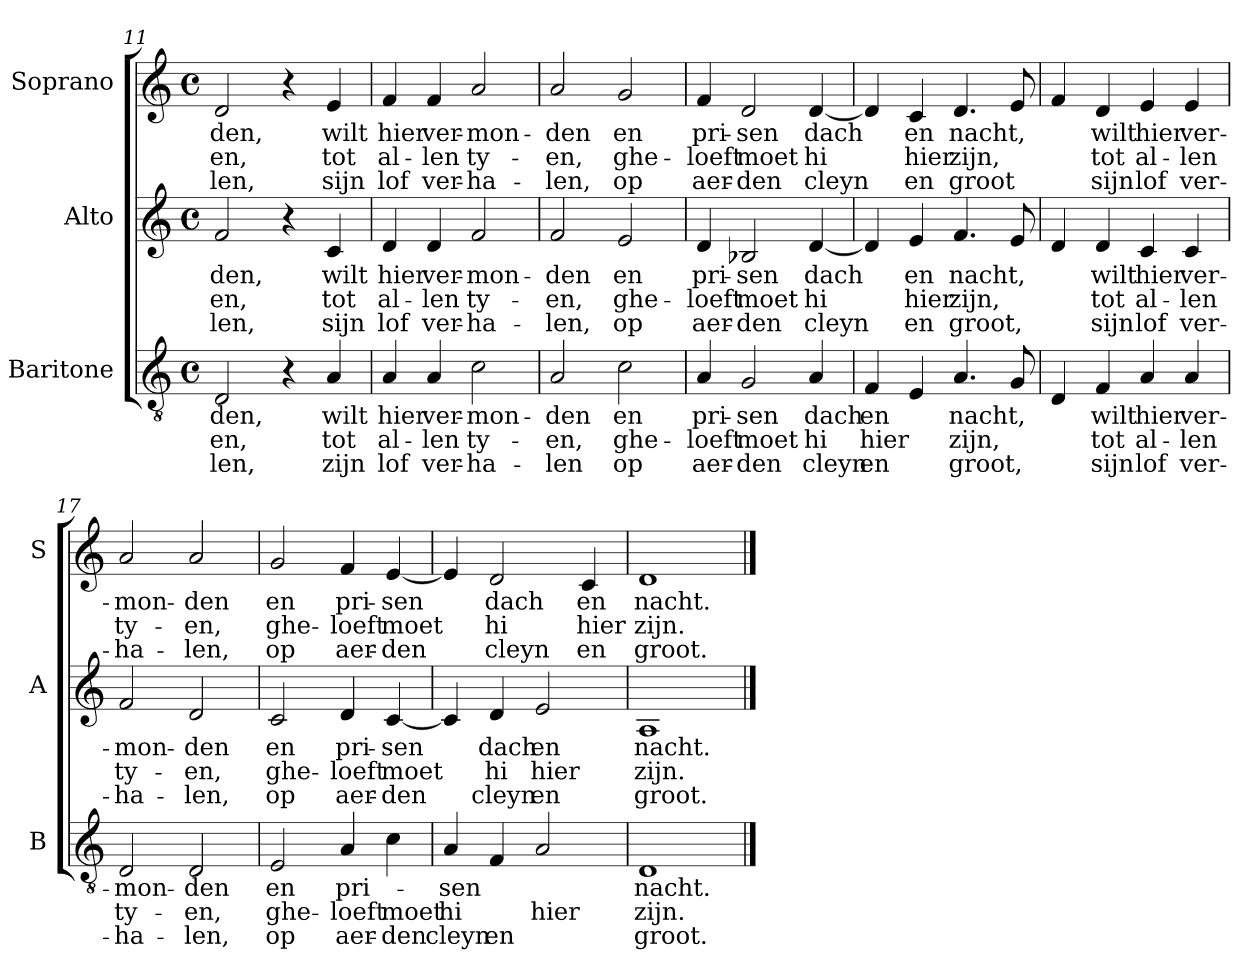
**kern	**text	**text	**text	**kern	**text	**text	**text	**kern	**text	**text	**text
*part3	*part3	*part3	*part3	*part2	*part2	*part2	*part2	*part1	*part1	*part1	*part1
*staff3	*staff3	*staff3	*staff3	*staff2	*staff2	*staff2	*staff2	*staff1	*staff1	*staff1	*staff1
*I"Baritone	*	*	*	*I"Alto	*	*	*	*I"Soprano	*	*	*
*I'B	*	*	*	*I'A	*	*	*	*I'S	*	*	*
!!LO:PB:g=z
*clefGv2	*	*	*	*clefG2	*	*	*	*clefG2	*	*	*
*k[]	*	*	*	*k[]	*	*	*	*k[]	*	*	*
*C:	*	*	*	*C:	*	*	*	*C:	*	*	*
*M4/4	*	*	*	*M4/4	*	*	*	*M4/4	*	*	*
*met(c)	*	*	*	*met(c)	*	*	*	*met(c)	*	*	*
=11	=11	=11	=11	=11	=11	=11	=11	=11	=11	=11	=11
!	!LO:LY:b	!LO:LY:b	!LO:LY:b	!	!LO:LY:b	!LO:LY:b	!LO:LY:b	!	!LO:LY:b	!LO:LY:b	!LO:LY:b
2D/	-den,	-en,	-len,	2f/	-den,	en,	-len,	2d/	-den,	-en,	-len,
4r	.	.	.	4r	.	.	.	4r	.	.	.
!	!LO:LY:b	!LO:LY:b	!LO:LY:b	!	!LO:LY:b	!LO:LY:b	!LO:LY:b	!	!LO:LY:b	!LO:LY:b	!LO:LY:b
4A/	wilt	tot	zijn	4c/	wilt	tot	sijn	4e/	wilt	tot	sijn
=12	=12	=12	=12	=12	=12	=12	=12	=12	=12	=12	=12
!	!LO:LY:b	!LO:LY:b	!LO:LY:b	!	!LO:LY:b	!LO:LY:b	!LO:LY:b	!	!LO:LY:b	!LO:LY:b	!LO:LY:b
4A/	hier	al-	lof	4d/	hier	al-	lof	4f/	hier	al-	lof
!	!LO:LY:b	!LO:LY:b	!LO:LY:b	!	!LO:LY:b	!LO:LY:b	!LO:LY:b	!	!LO:LY:b	!LO:LY:b	!LO:LY:b
4A/	ver-	-len	ver-	4d/	ver-	-len	ver-	4f/	ver-	-len	ver-
!	!LO:LY:b	!LO:LY:b	!LO:LY:b	!	!LO:LY:b	!LO:LY:b	!LO:LY:b	!	!LO:LY:b	!LO:LY:b	!LO:LY:b
2c\	-mon-	ty-	-ha-	2f/	-mon-	ty-	-ha-	2a/	-mon-	ty-	-ha-
=13	=13	=13	=13	=13	=13	=13	=13	=13	=13	=13	=13
!	!LO:LY:b	!LO:LY:b	!LO:LY:b	!	!LO:LY:b	!LO:LY:b	!LO:LY:b	!	!LO:LY:b	!LO:LY:b	!LO:LY:b
2A/	-den	-en,	-len	2f/	-den	-en,	-len,	2a/	-den	-en,	-len,
!	!LO:LY:b	!LO:LY:b	!LO:LY:b	!	!LO:LY:b	!LO:LY:b	!LO:LY:b	!	!LO:LY:b	!LO:LY:b	!LO:LY:b
2c\	en	ghe-	op	2e/	en	ghe-	op	2g/	en	ghe-	op
=14	=14	=14	=14	=14	=14	=14	=14	=14	=14	=14	=14
!	!LO:LY:b	!LO:LY:b	!LO:LY:b	!	!LO:LY:b	!LO:LY:b	!LO:LY:b	!	!LO:LY:b	!LO:LY:b	!LO:LY:b
4A/	pri-	-loeft	aer-	4d/	pri-	-loeft	aer-	4f/	pri-	-loeft	aer-
!	!LO:LY:b	!LO:LY:b	!LO:LY:b	!	!LO:LY:b	!LO:LY:b	!LO:LY:b	!	!LO:LY:b	!LO:LY:b	!LO:LY:b
2G/	-sen	moet	-den	2B-X/	-sen	moet	-den	2d/	-sen	moet	-den
!	!LO:LY:b	!LO:LY:b	!LO:LY:b	!	!LO:LY:b	!LO:LY:b	!LO:LY:b	!	!LO:LY:b	!LO:LY:b	!LO:LY:b
4A/	dach	hi	cleyn	[4d/	dach	hi	cleyn	[4d/	dach	hi	cleyn
=15	=15	=15	=15	=15	=15	=15	=15	=15	=15	=15	=15
!	!LO:LY:b	!LO:LY:b	!LO:LY:b	!	!	!	!	!	!	!	!
4F/	en	hier	en	4d/]	.	.	.	4d/]	.	.	.
!	!	!	!	!	!LO:LY:b	!LO:LY:b	!LO:LY:b	!	!LO:LY:b	!LO:LY:b	!LO:LY:b
4E/	.	.	.	4e/	en	hier	en	4c/	en	hier	en
!	!LO:LY:b	!LO:LY:b	!LO:LY:b	!	!LO:LY:b	!LO:LY:b	!LO:LY:b	!	!LO:LY:b	!LO:LY:b	!LO:LY:b
4.A/	nacht,	zijn,	groot,	4.f/	nacht,	zijn,	groot,	4.d/	nacht,	zijn,	groot
8G/	.	.	.	8e/	.	.	.	8e/	.	.	.
!!LO:LB:g=z
=16	=16	=16	=16	=16	=16	=16	=16	=16	=16	=16	=16
4D/	.	.	.	4d/	.	.	.	4f/	.	.	.
!	!LO:LY:b	!LO:LY:b	!LO:LY:b	!	!LO:LY:b	!LO:LY:b	!LO:LY:b	!	!LO:LY:b	!LO:LY:b	!LO:LY:b
4F/	wilt	tot	sijn	4d/	wilt	tot	sijn	4d/	wilt	tot	sijn
!	!LO:LY:b	!LO:LY:b	!LO:LY:b	!	!LO:LY:b	!LO:LY:b	!LO:LY:b	!	!LO:LY:b	!LO:LY:b	!LO:LY:b
4A/	hier	al-	lof	4c/	hier	al-	lof	4e/	hier	al-	lof
!	!LO:LY:b	!LO:LY:b	!LO:LY:b	!	!LO:LY:b	!LO:LY:b	!LO:LY:b	!	!LO:LY:b	!LO:LY:b	!LO:LY:b
4A/	ver-	-len	ver-	4c/	ver-	-len	ver-	4e/	ver-	-len	ver-
=17	=17	=17	=17	=17	=17	=17	=17	=17	=17	=17	=17
!	!LO:LY:b	!LO:LY:b	!LO:LY:b	!	!LO:LY:b	!LO:LY:b	!LO:LY:b	!	!LO:LY:b	!LO:LY:b	!LO:LY:b
2D/	-mon-	ty-	-ha-	2f/	-mon-	ty-	-ha-	2a/	-mon-	ty-	-ha-
!	!LO:LY:b	!LO:LY:b	!LO:LY:b	!	!LO:LY:b	!LO:LY:b	!LO:LY:b	!	!LO:LY:b	!LO:LY:b	!LO:LY:b
2D/	-den	-en,	-len,	2d/	-den	-en,	-len,	2a/	-den	-en,	-len,
=18	=18	=18	=18	=18	=18	=18	=18	=18	=18	=18	=18
!	!LO:LY:b	!LO:LY:b	!LO:LY:b	!	!LO:LY:b	!LO:LY:b	!LO:LY:b	!	!LO:LY:b	!LO:LY:b	!LO:LY:b
2E/	en	ghe-	op	2c/	en	ghe-	op	2g/	en	ghe-	op
!	!LO:LY:b	!LO:LY:b	!LO:LY:b	!	!LO:LY:b	!LO:LY:b	!LO:LY:b	!	!LO:LY:b	!LO:LY:b	!LO:LY:b
4A/	pri-	-loeft	aer-	4d/	pri-	-loeft	aer-	4f/	pri-	-loeft	aer-
!	!	!LO:LY:b	!LO:LY:b	!	!LO:LY:b	!LO:LY:b	!LO:LY:b	!	!LO:LY:b	!LO:LY:b	!LO:LY:b
4c\	.	moet	-den	[4c/	-sen	moet	-den	[4e/	-sen	moet	-den
=19	=19	=19	=19	=19	=19	=19	=19	=19	=19	=19	=19
!	!LO:LY:b	!LO:LY:b	!LO:LY:b	!	!	!	!	!	!	!	!
4A/	-sen	hi	cleyn	4c/]	.	.	.	4e/]	.	.	.
!	!	!	!LO:LY:b	!	!LO:LY:b	!LO:LY:b	!LO:LY:b	!	!LO:LY:b	!LO:LY:b	!LO:LY:b
4F/	.	.	en	4d/	dach	hi	cleyn	2d/	dach	hi	cleyn
!	!	!LO:LY:b	!	!	!LO:LY:b	!LO:LY:b	!LO:LY:b	!	!	!	!
2A/	.	hier	.	2e/	en	hier	en	.	.	.	.
!	!	!	!	!	!	!	!	!	!LO:LY:b	!LO:LY:b	!LO:LY:b
.	.	.	.	.	.	.	.	4c/	en	hier	en
=20	=20	=20	=20	=20	=20	=20	=20	=20	=20	=20	=20
!	!LO:LY:b	!LO:LY:b	!LO:LY:b	!	!LO:LY:b	!LO:LY:b	!LO:LY:b	!	!LO:LY:b	!LO:LY:b	!LO:LY:b
1D	nacht.	zijn.	groot.	1A	nacht.	zijn.	groot.	1d	nacht.	zijn.	groot.
==	==	==	==	==	==	==	==	==	==	==	==
*-	*-	*-	*-	*-	*-	*-	*-	*-	*-	*-	*-
